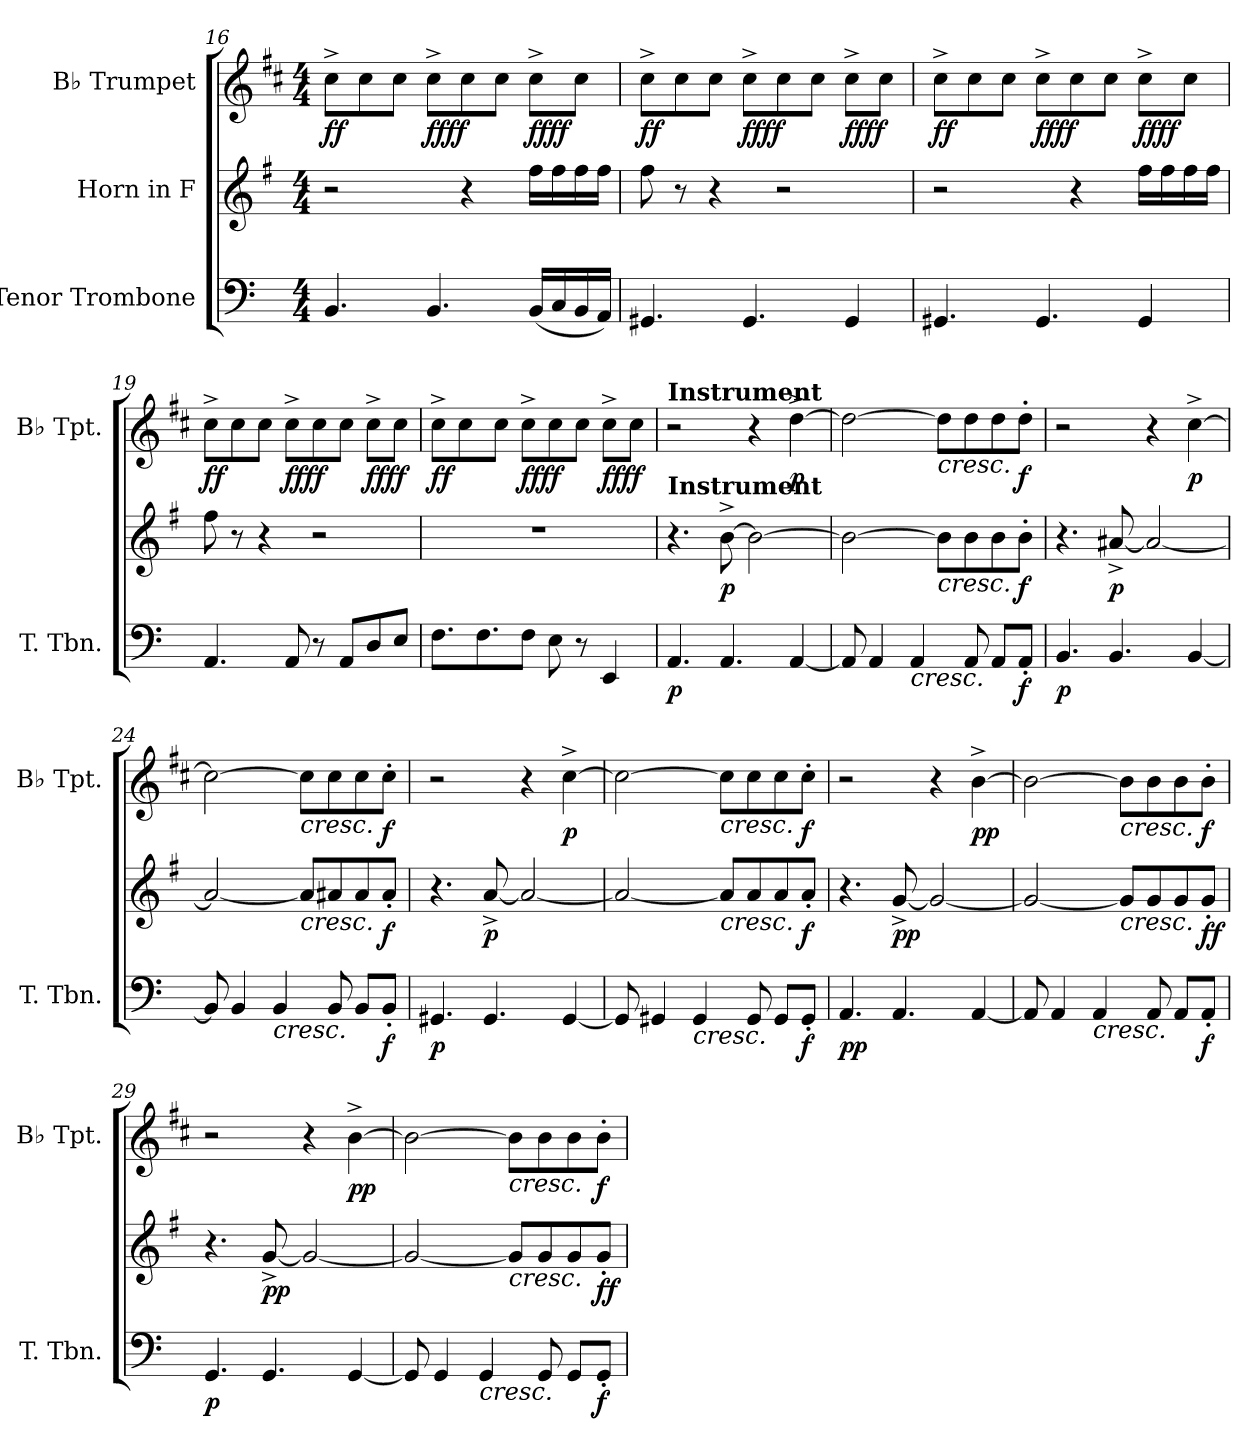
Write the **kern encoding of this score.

**kern	**dynam	**kern	**dynam	**kern	**dynam
*part3	*part3	*part2	*part2	*part1	*part1
*staff3	*staff3	*staff2	*staff2	*staff1	*staff1
*I"Tenor Trombone	*	*I"Horn in F	*	*I"B♭ Trumpet	*
*I'T. Tbn.	*	*	*	*I'B♭ Tpt.	*
*clefF4	*	*clefG2	*	*clefG2	*
*	*	*ITrd4c7	*	*ITrd1c2	*
*k[]	*	*k[]	*	*k[]	*
*M4/4	*	*M4/4	*	*M4/4	*
=16	=16	=16	=16	=16	=16
!	!	!	!	!	!LO:DY:b
4.BB/	.	2r	.	8b^\L	ff
!	!	!	!	!	!LO:DY:b
!	!	!	!	!	!LO:DY:n=1:b
.	.	.	.	8b\	mp mp
.	.	.	.	8b\J	.
!	!	!	!	!	!LO:DY:n=2:b
!	!	!	!	!	!LO:DY:n=3:b
4.BB/	.	.	.	8b^\L	ff ff
!	!	!	!	!	!LO:DY:n=4:b
!	!	!	!	!	!LO:DY:n=5:b
.	.	4r	.	8b\	mp mp
.	.	.	.	8b\J	.
!	!	!	!	!	!LO:DY:n=6:b
!	!	!	!	!	!LO:DY:n=7:b
(16BB/LL	.	16b\LL	.	8b^\L	ff ff
16C/	.	16b\	.	.	.
!	!	!	!	!	!LO:DY:n=8:b
!	!	!	!	!	!LO:DY:n=9:b
16BB/	.	16b\	.	8b\J	mp mp
16AA/JJ)	.	16b\JJ	.	.	.
!!LO:LB:g=z
=17	=17	=17	=17	=17	=17
!	!	!	!	!	!LO:DY:b
4.GG#X/	.	8b\	.	8b^\L	ff
!	!	!	!	!	!LO:DY:b
!	!	!	!	!	!LO:DY:n=1:b
.	.	8r	.	8b\	mp mp
.	.	4r	.	8b\J	.
!	!	!	!	!	!LO:DY:n=2:b
!	!	!	!	!	!LO:DY:n=3:b
4.GG#/	.	.	.	8b^\L	ff ff
!	!	!	!	!	!LO:DY:n=4:b
!	!	!	!	!	!LO:DY:n=5:b
.	.	2r	.	8b\	mp mp
.	.	.	.	8b\J	.
!	!	!	!	!	!LO:DY:n=6:b
!	!	!	!	!	!LO:DY:n=7:b
4GG#/	.	.	.	8b^\L	ff ff
!	!	!	!	!	!LO:DY:n=8:b
!	!	!	!	!	!LO:DY:n=9:b
.	.	.	.	8b\J	mp mp
=18	=18	=18	=18	=18	=18
!	!	!	!	!	!LO:DY:b
4.GG#X/	.	2r	.	8b^\L	ff
!	!	!	!	!	!LO:DY:b
!	!	!	!	!	!LO:DY:n=1:b
.	.	.	.	8b\	mp mp
.	.	.	.	8b\J	.
!	!	!	!	!	!LO:DY:n=2:b
!	!	!	!	!	!LO:DY:n=3:b
4.GG#/	.	.	.	8b^\L	ff ff
!	!	!	!	!	!LO:DY:n=4:b
!	!	!	!	!	!LO:DY:n=5:b
.	.	4r	.	8b\	mp mp
.	.	.	.	8b\J	.
!	!	!	!	!	!LO:DY:n=6:b
!	!	!	!	!	!LO:DY:n=7:b
4GG#/	.	16b\LL	.	8b^\L	ff ff
.	.	16b\	.	.	.
!	!	!	!	!	!LO:DY:n=8:b
!	!	!	!	!	!LO:DY:n=9:b
.	.	16b\	.	8b\J	mp mp
.	.	16b\JJ	.	.	.
=19	=19	=19	=19	=19	=19
!	!	!	!	!	!LO:DY:b
4.AA/	.	8b\	.	8b^\L	ff
!	!	!	!	!	!LO:DY:b
!	!	!	!	!	!LO:DY:n=1:b
.	.	8r	.	8b\	mp mp
.	.	4r	.	8b\J	.
!	!	!	!	!	!LO:DY:n=2:b
!	!	!	!	!	!LO:DY:n=3:b
8AA/	.	.	.	8b^\L	ff ff
!	!	!	!	!	!LO:DY:n=4:b
!	!	!	!	!	!LO:DY:n=5:b
8r	.	2r	.	8b\	mp mp
8AA/L	.	.	.	8b\J	.
!	!	!	!	!	!LO:DY:n=6:b
!	!	!	!	!	!LO:DY:n=7:b
8D/	.	.	.	8b^\L	ff ff
!	!	!	!	!	!LO:DY:n=8:b
!	!	!	!	!	!LO:DY:n=9:b
8E/J	.	.	.	8b\J	mp mp
=20	=20	=20	=20	=20	=20
!	!	!	!	!	!LO:DY:b
8.F\L	.	1r	.	8b^\L	ff
!	!	!	!	!	!LO:DY:b
!	!	!	!	!	!LO:DY:n=1:b
.	.	.	.	8b\	mp mp
8.F\	.	.	.	.	.
.	.	.	.	8b\J	.
!	!	!	!	!	!LO:DY:n=2:b
!	!	!	!	!	!LO:DY:n=3:b
8F\J	.	.	.	8b^\L	ff ff
!	!	!	!	!	!LO:DY:n=4:b
!	!	!	!	!	!LO:DY:n=5:b
8E\	.	.	.	8b\	mp mp
8r	.	.	.	8b\J	.
!	!	!	!	!	!LO:DY:n=6:b
!	!	!	!	!	!LO:DY:n=7:b
4EE/	.	.	.	8b^\L	ff ff
!	!	!	!	!	!LO:DY:n=8:b
!	!	!	!	!	!LO:DY:n=9:b
.	.	.	.	8b\J	mp mp
!!LO:LB:g=z
=21	=21	=21	=21	=21	=21
!	!	!	!	!LO:TX:a:B:t=Instrument	!
!	!	!LO:TX:a:B:t=Instrument	!	!	!
!	!LO:DY:b	!	!	!	!
4.AA/	p	4.r	.	2r	.
!	!	!	!LO:DY:b	!	!
4.AA/	.	[8e^\	p	.	.
.	.	2e\_	.	4r	.
!	!	!	!	!	!LO:DY:b
[4AA/	.	.	.	[4cc^\	p
=22	=22	=22	=22	=22	=22
8AA/]	.	2e\_	.	2cc\_	.
4AA/	.	.	.	.	.
!	!LO:HP:b	!	!	!	!
4AA/	<	.	.	.	.
!	!	!	!LO:HP:b	!	!LO:HP:b
.	.	8e\L]	<	8cc\L]	<
8AA/	.	8e\	.	8cc\	.
8AA/L	.	8e\	.	8cc\	.
!	!LO:DY:b	!	!LO:DY:b	!	!LO:DY:b
8AA'/J	f	8e'\J	f	8cc'\J	f
.	[	.	[	.	[
=23	=23	=23	=23	=23	=23
!	!LO:DY:b	!	!	!	!
4.BB/	p	4.r	.	2r	.
!	!	!	!LO:DY:b	!	!
4.BB/	.	[8d#X^/	p	.	.
.	.	2d#/_	.	4r	.
!	!	!	!	!	!LO:DY:b
[4BB/	.	.	.	[4b^\	p
=24	=24	=24	=24	=24	=24
8BB/]	.	2d#/_	.	2b\_	.
4BB/	.	.	.	.	.
!	!LO:HP:b	!	!	!	!
4BB/	<	.	.	.	.
!	!	!	!LO:HP:b	!	!LO:HP:b
.	.	8d#/L]	<	8b\L]	<
8BB/	.	8d#X/	.	8b\	.
8BB/L	.	8d#/	.	8b\	.
!	!LO:DY:b	!	!LO:DY:b	!	!LO:DY:b
8BB'/J	f	8d#'/J	f	8b'\J	f
.	[	.	[	.	[
=25	=25	=25	=25	=25	=25
!	!LO:DY:b	!	!	!	!
4.GG#X/	p	4.r	.	2r	.
!	!	!	!LO:DY:b	!	!
4.GG#/	.	[8d^/	p	.	.
.	.	2d/_	.	4r	.
!	!	!	!	!	!LO:DY:b
[4GG#/	.	.	.	[4b^\	p
=26	=26	=26	=26	=26	=26
8GG#/]	.	2d/_	.	2b\_	.
4GG#X/	.	.	.	.	.
!	!LO:HP:b	!	!	!	!
4GG#/	<	.	.	.	.
!	!	!	!LO:HP:b	!	!LO:HP:b
.	.	8d/L]	<	8b\L]	<
8GG#/	.	8d/	.	8b\	.
8GG#/L	.	8d/	.	8b\	.
!	!LO:DY:b	!	!LO:DY:b	!	!LO:DY:b
8GG#'/J	f	8d'/J	f	8b'\J	f
.	[	.	[	.	[
!!LO:PB:g=z
=27	=27	=27	=27	=27	=27
!	!LO:DY:b	!	!	!	!
!	!LO:DY:n=1:b	!	!	!	!
4.AA/	p p	4.r	.	2r	.
!	!	!	!LO:DY:b	!	!
!	!	!	!LO:DY:n=1:b	!	!
4.AA/	.	[8c^/	p p	.	.
.	.	2c/_	.	4r	.
!	!	!	!	!	!LO:DY:b
!	!	!	!	!	!LO:DY:n=1:b
[4AA/	.	.	.	[4a^\	p p
=28	=28	=28	=28	=28	=28
8AA/]	.	2c/_	.	2a\_	.
4AA/	.	.	.	.	.
!	!LO:HP:b	!	!	!	!
4AA/	<	.	.	.	.
!	!	!	!LO:HP:b	!	!LO:HP:b
.	.	8c/L]	<	8a\L]	<
8AA/	.	8c/	.	8a\	.
8AA/L	.	8c/	.	8a\	.
!	!LO:DY:b	!	!LO:DY:b	!	!
!	!	!	!LO:DY:n=1:b	!	!LO:DY:b
8AA'/J	f	8c'/J	f f	8a'\J	f
.	[	.	[	.	[
=29	=29	=29	=29	=29	=29
!	!LO:DY:b	!	!	!	!
4.GG/	p	4.r	.	2r	.
!	!	!	!LO:DY:b	!	!
!	!	!	!LO:DY:n=1:b	!	!
4.GG/	.	[8c^/	p p	.	.
.	.	2c/_	.	4r	.
!	!	!	!	!	!LO:DY:b
!	!	!	!	!	!LO:DY:n=1:b
[4GG/	.	.	.	[4a^\	p p
=30	=30	=30	=30	=30	=30
8GG/]	.	2c/_	.	2a\_	.
4GG/	.	.	.	.	.
!	!LO:HP:b	!	!	!	!
4GG/	<	.	.	.	.
!	!	!	!LO:HP:b	!	!LO:HP:b
.	.	8c/L]	<	8a\L]	<
8GG/	.	8c/	.	8a\	.
8GG/L	.	8c/	.	8a\	.
!	!LO:DY:b	!	!LO:DY:b	!	!
!	!	!	!LO:DY:n=1:b	!	!LO:DY:b
8GG'/J	f	8c'/J	f f	8a'\J	f
.	[	.	[	.	[
=	=	=	=	=	=
*-	*-	*-	*-	*-	*-
